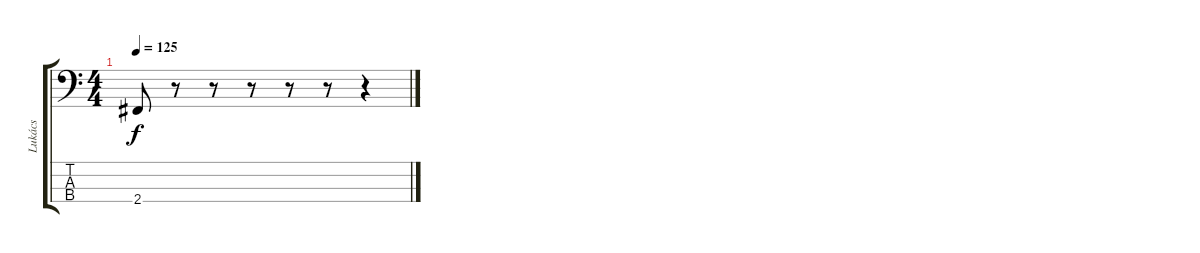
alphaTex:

\track ("Lukács" "Lukács") {instrument electricbasspick}
\staff {score tabs}
\tuning (B1 A1 G1 E1) {hide}
\ts (4 4)
\tempo 125
\clef f4
\ks c
2.4.8{dy f} r.8 r.8 r.8 r.8 r.8 r.4
